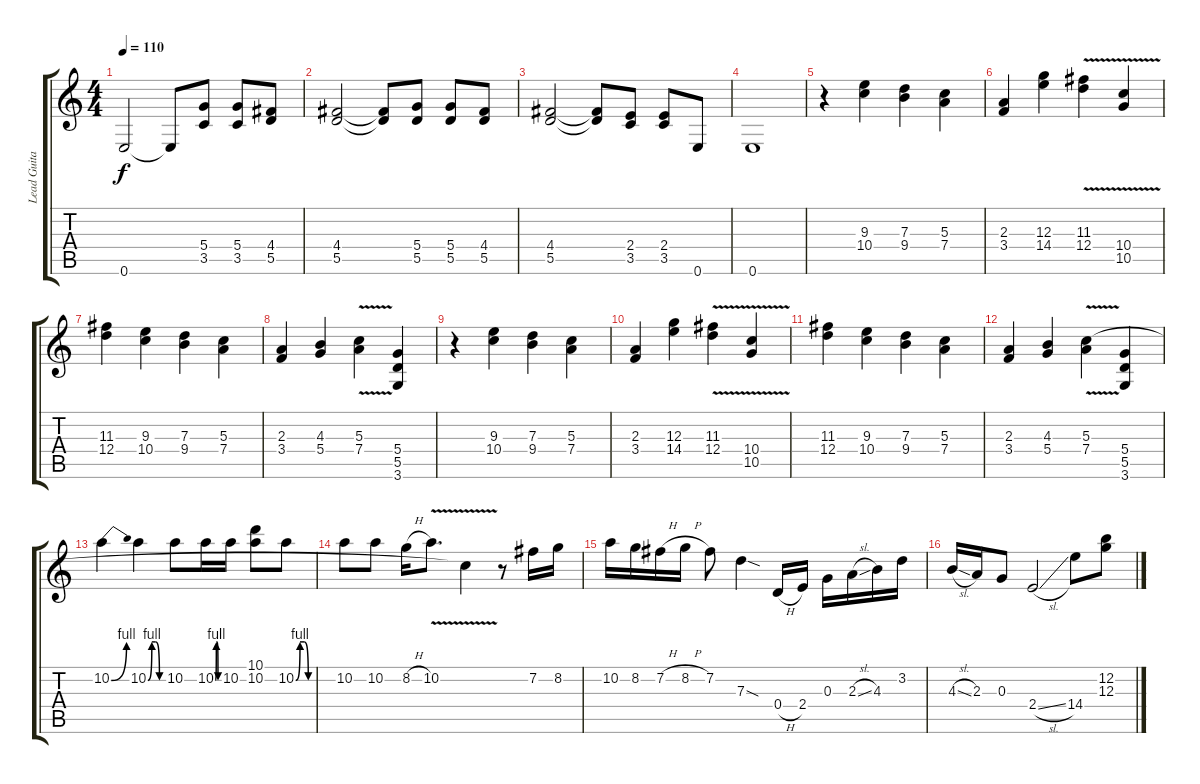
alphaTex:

\track ("Lead Guitar" "Lead Guita") {instrument distortionguitar}
\staff {score tabs}
\tuning (E4 B3 G3 D3 A2 E2) {hide}
\ts (4 4)
\tempo 110
\clef g2
\ks c
0.6.2{dy f} 0.6{t}.8 (5.4 3.5).8 (5.4 3.5).8 (4.4 5.5).8 |
(4.4 5.5).2 (4.4{t} 5.5{t}).8 (5.4 5.5).8 (5.4 5.5).8 (4.4 5.5).8 |
(4.4 5.5).2 (4.4{t} 5.5{t}).8 (2.4 3.5).8 (2.4 3.5).8 0.6.8 |
0.6.1 |
r.4 (9.3 10.4).4 (7.3 9.4).4 (5.3 7.4).4 |
(2.3 3.4).4 (12.3 14.4).4 (11.3{v} 12.4{v}).4 (10.4{v} 10.5{v}).4 |
(11.3 12.4).4 (9.3 10.4).4 (7.3 9.4).4 (5.3 7.4).4 |
(2.3 3.4).4 (4.3 5.4).4 (5.3{v} 7.4{v}).4 (5.4 5.5 3.6).4 |
r.4 (9.3 10.4).4 (7.3 9.4).4 (5.3 7.4).4 |
(2.3 3.4).4 (12.3 14.4).4 (11.3{v} 12.4{v}).4 (10.4{v} 10.5{v}).4 |
(11.3 12.4).4 (9.3 10.4).4 (7.3 9.4).4 (5.3 7.4).4 |
(2.3 3.4).4 (4.3 5.4).4 (5.3{v} 7.4{v}).4 (5.4 5.5 3.6).4 |
10.2{be (bend 0 0 60 4)}.4 10.2{be (custom 0 0 15 4 30 4 45 0 60 0)}.4 10.2.8 10.2{be (custom 0 0 15 4 30 4 45 0 60 0)}.16 10.2.16 (10.1 10.2).8 10.2{be (custom 0 0 15 4 30 4 45 0 60 0)}.8 |
10.2.8 10.2.8 8.2{h}.16 10.2{v}.8{d} 5.3{t}.4 r.8 7.2.16 8.2.16 |
10.2.16 8.2.16 7.2{h}.16 8.2{h}.16 7.2.8 7.3{sod}.4 0.4{h}.16 2.4.16 0.3.16 2.3{sl}.16 4.3.16 3.2.16 |
4.3{sl}.16 2.3.16 0.3.8 2.4{sl}.2 14.4.8 (12.2 12.3).8
